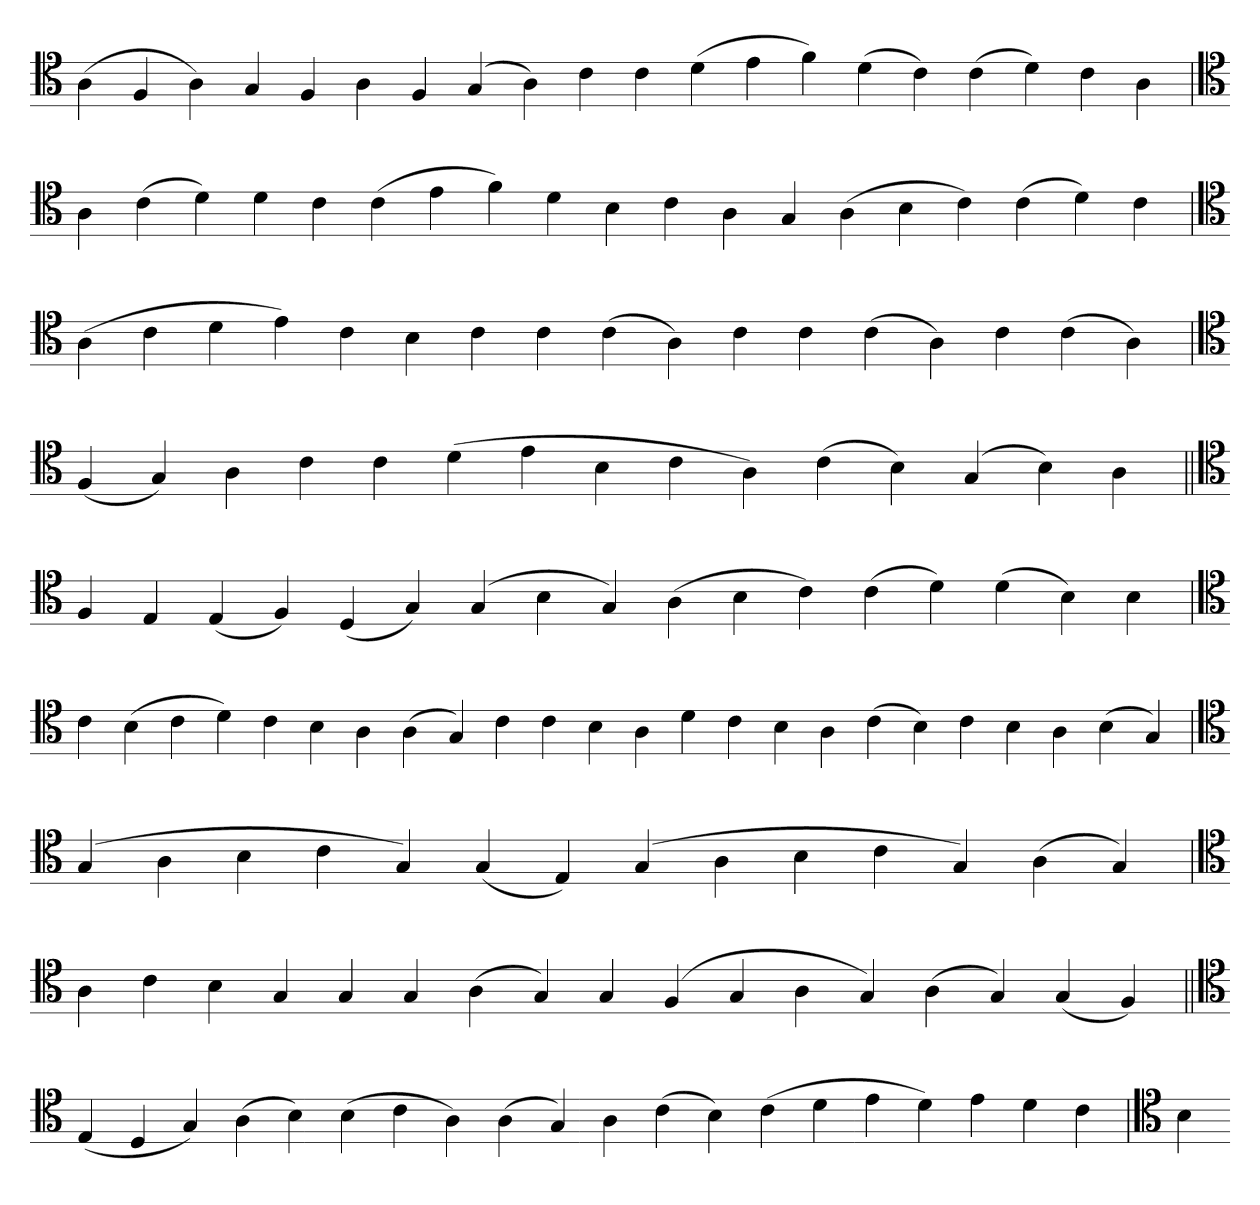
**kern
*part1
*staff1
*clefC4
=
(4A
4F
4A)
4G
4F
4A
4F
(4G
4A)
4c
4c
(4d
4e
4f)
(4d
4c)
(4c
4d)
4c
4A
='
*clefC4
4A
(4c
4d)
4d
4c
(4c
4e
4f)
4d
4B
4c
4A
4G
(4A
4B
4c)
(4c
4d)
4c
=`
*clefC4
(4A
4c
4d
4e)
4c
4B
4c
4c
(4c
4A)
4c
4c
(4c
4A)
4c
(4c
4A)
=`
*clefC4
(4F
4G)
4A
4c
4c
(4d
4e
4B
4c
4A)
(4c
4B)
(4G
4B)
4A
=||
*clefC4
4F
4E
(4E
4F)
(4D
4G)
(4G
4B
4G)
(4A
4B
4c)
(4c
4d)
(4d
4B)
4B
=`
*clefC4
4c
(4B
4c
4d)
4c
4B
4A
(4A
4G)
4c
4c
4B
4A
4d
4c
4B
4A
(4c
4B)
4c
4B
4A
(4B
4G)
=`
*clefC4
(4G
4A
4B
4c
4G)
(4G
4E)
(4G
4A
4B
4c
4G)
(4A
4G)
='
*clefC4
4A
4c
4B
4G
4G
4G
(4A
4G)
4G
(4F
4G
4A
4G)
(4A
4G)
(4G
4F)
=||
*clefC4
(4E
4D
4G)
(4A
4B)
(4B
4c
4A)
(4A
4G)
4A
(4c
4B)
(4c
4d
4e
4d)
4e
4d
4c
=`
*clefC4
4B
=-
*-
